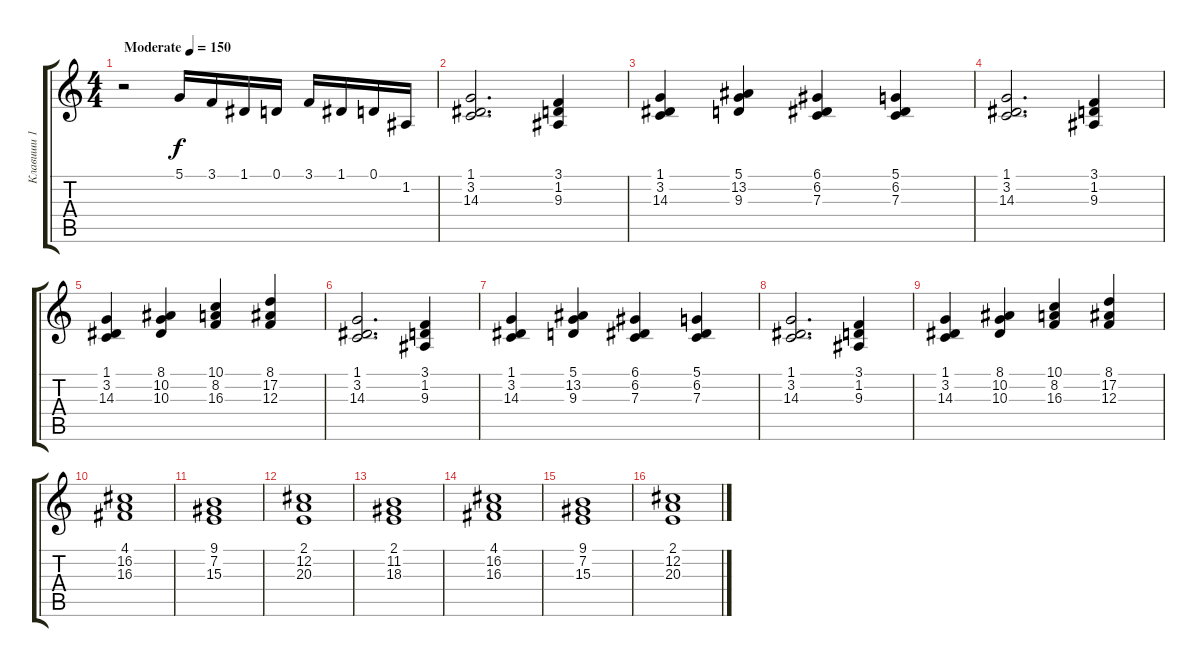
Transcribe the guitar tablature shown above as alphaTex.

\track ("Клавиши 1" "Клавиши 1") {instrument choiraahs}
\staff {score tabs}
\tuning (D4 A3 F3 C3 G2 D2) {hide}
\ts (4 4)
\tempo (150 "Moderate")
\clef g2
\ks c
r.2{dy f instrument choiraahs} 5.1.16 3.1.16 1.1.16 0.1.16 3.1.16 1.1.16 0.1.16 1.2.16 |
(1.1 3.2 14.3).2{d} (3.1 1.2 9.3).4 |
(1.1 3.2 14.3).4 (5.1 13.2 9.3).4 (6.1 6.2 7.3).4 (5.1 6.2 7.3).4 |
(1.1 3.2 14.3).2{d} (3.1 1.2 9.3).4 |
(1.1 3.2 14.3).4 (8.1 10.2 10.3).4 (10.1 8.2 16.3).4 (8.1 17.2 12.3).4 |
(1.1 3.2 14.3).2{d} (3.1 1.2 9.3).4 |
(1.1 3.2 14.3).4 (5.1 13.2 9.3).4 (6.1 6.2 7.3).4 (5.1 6.2 7.3).4 |
(1.1 3.2 14.3).2{d} (3.1 1.2 9.3).4 |
(1.1 3.2 14.3).4 (8.1 10.2 10.3).4 (10.1 8.2 16.3).4 (8.1 17.2 12.3).4 |
(4.1 16.2 16.3).1 |
(9.1 7.2 15.3).1 |
(2.1 12.2 20.3).1 |
(2.1 11.2 18.3).1 |
(4.1 16.2 16.3).1 |
(9.1 7.2 15.3).1 |
(2.1 12.2 20.3).1
